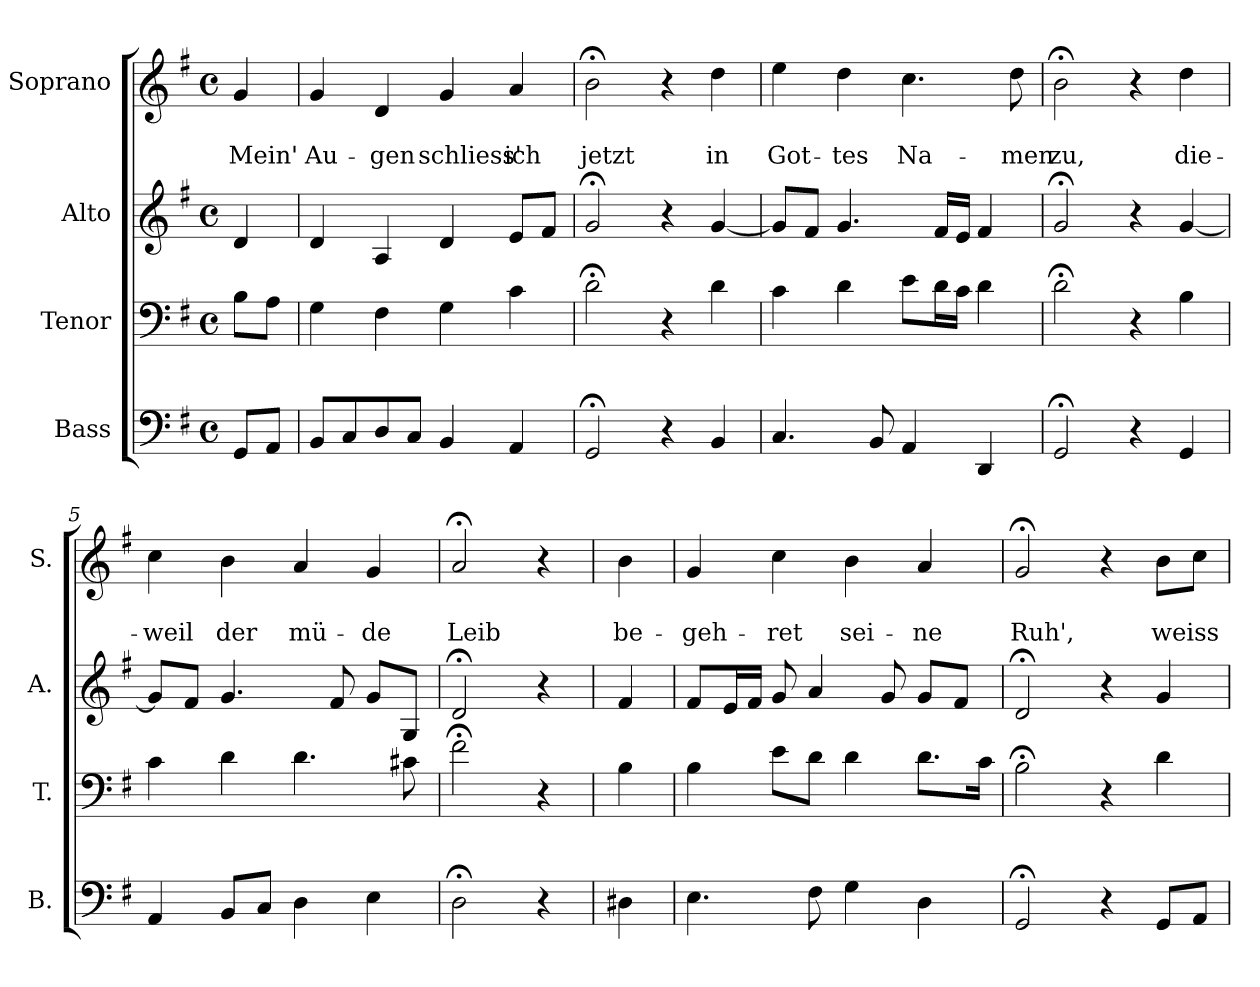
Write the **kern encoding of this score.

**kern	**kern	**kern	**kern	**text	**text
*part4	*part3	*part2	*part1	*part1	*part1
*staff4	*staff3	*staff2	*staff1	*staff1	*staff1
*I"Bass	*I"Tenor	*I"Alto	*I"Soprano	*	*
*I'B.	*I'T.	*I'A.	*I'S.	*	*
*clefF4	*clefF4	*clefG2	*clefG2	*	*
*k[f#]	*k[f#]	*k[f#]	*k[f#]	*	*
*G:	*G:	*G:	*G:	*	*
*M4/4	*M4/4	*M4/4	*M4/4	*	*
*met(c)	*met(c)	*met(c)	*met(c)	*	*
=	=	=	=	=	=
8GG/L	8B\L	4d/	4g/	.	Mein'
8AA/J	8A\J	.	.	.	.
=1	=1	=1	=1	=1	=1
8BB/L	4G\	4d/	4g/	.	Au-
8C/	.	.	.	.	.
8D/	4F#\	4A/	4d/	.	-gen
8C/J	.	.	.	.	.
4BB/	4G\	4d/	4g/	.	schliess'
4AA/	4c\	8e/L	4a/	.	ich
.	.	8f#/J	.	.	.
=2	=2	=2	=2	=2	=2
2GG;</	2d;<\	2g;</	2b;<\	.	jetzt
4r	4r	4r	4r	.	.
4BB/	4d\	[4g/	4dd\	.	in
=3	=3	=3	=3	=3	=3
4.C/	4c\	8g/L]	4ee\	.	Got-
.	.	8f#/J	.	.	.
.	4d\	4.g/	4dd\	.	-tes
8BB/	.	.	.	.	.
4AA/	8e\L	.	4.cc\	.	Na-
.	16d\L	16f#/LL	.	.	.
.	16c\JJ	16e/JJ	.	.	.
4DD/	4d\	4f#/	.	.	.
.	.	.	8dd\	.	-men
=4	=4	=4	=4	=4	=4
2GG;</	2d;<\	2g;</	2b;<\	.	zu,
4r	4r	4r	4r	.	.
4GG/	4B\	[4g/	4dd\	.	die-
=5	=5	=5	=5	=5	=5
4AA/	4c\	8g/L]	4cc\	.	-weil
.	.	8f#/J	.	.	.
8BB/L	4d\	4.g/	4b\	.	der
8C/J	.	.	.	.	.
4D\	4.d\	.	4a/	.	mü-
.	.	8f#/	.	.	.
4E\	.	8g/L	4g/	.	-de
.	8c#X\	8G/J	.	.	.
=6	=6	=6	=6	=6	=6
2D;<\	2f#;<\	2d;</	2a;</	.	Leib
4r	4r	4r	4r	.	.
!!LO:LB:g=z
=6a	=6a	=6a	=6a	=6a	=6a
4D#X\	4B\	4f#/	4b\	.	be-
=7	=7	=7	=7	=7	=7
4.E\	4B\	8f#/L	4g/	.	-geh-
.	.	16e/L	.	.	.
.	.	16f#/JJ	.	.	.
.	8e\L	8g/	4cc\	.	-ret
8F#\	8d\J	4a/	.	.	.
4G\	4d\	.	4b\	.	sei-
.	.	8g/	.	.	.
4D\	8.d\L	8g/L	4a/	.	-ne
.	.	8f#/J	.	.	.
.	16c\Jk	.	.	.	.
=8	=8	=8	=8	=8	=8
2GG;</	2B;<\	2d;</	2g;</	.	Ruh',
4r	4r	4r	4r	.	.
8GG/L	4d\	4g/	8b\L	.	weiss
8AA/J	.	.	8cc\J	.	.
=	=	=	=	=	=
*-	*-	*-	*-	*-	*-
